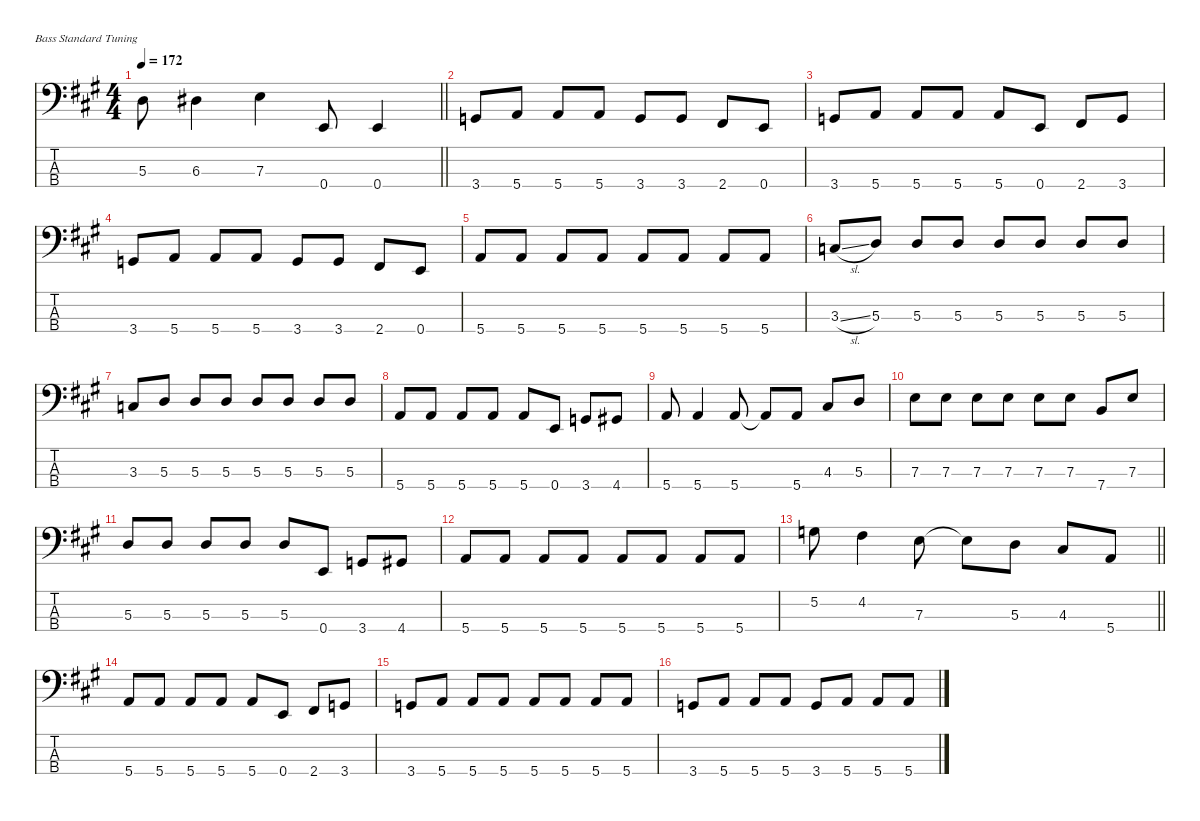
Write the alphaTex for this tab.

\defaultSystemsLayout 4
\hideDynamics
\bracketExtendMode nobrackets
\singleTrackTrackNamePolicy hidden
\multiTrackTrackNamePolicy hidden
\firstSystemTrackNameMode fullname
\firstSystemTrackNameOrientation horizontal
\otherSystemsTrackNameOrientation horizontal
\track ("Bass" "el.bs.") {instrument electricbasspick}
\staff {score tabs}
\tuning (G2 D2 A1 E1)
\ts (4 4)
\tempo 172
\clef f4
\barLineRight lightlight
\ks a
5.3{t acc forcenatural}.8{dy f beam Down} 6.3{acc #}.4{beam Down} 7.3{acc forcenatural}.4{beam Down} 0.4{acc forcenatural}.8{beam Up} 0.4{acc forcenatural}.4{beam Up} |
3.4{acc forcenatural}.8{beam Up} 5.4{acc forcenatural}.8{beam Up} 5.4{acc forcenatural}.8{beam Up} 5.4{acc forcenatural}.8{beam Up} 3.4{acc forcenatural}.8{beam Up} 3.4{acc forcenatural}.8{beam Up} 2.4{acc #}.8{beam Up} 0.4{acc forcenatural}.8{beam Up} |
3.4{acc forcenatural}.8{beam Up} 5.4{acc forcenatural}.8{beam Up} 5.4{acc forcenatural}.8{beam Up} 5.4{acc forcenatural}.8{beam Up} 5.4{acc forcenatural}.8{beam Up} 0.4{acc forcenatural}.8{beam Up} 2.4{acc #}.8{beam Up} 3.4{acc forcenatural}.8{beam Up} |
3.4{acc forcenatural}.8{beam Up} 5.4{acc forcenatural}.8{beam Up} 5.4{acc forcenatural}.8{beam Up} 5.4{acc forcenatural}.8{beam Up} 3.4{acc forcenatural}.8{beam Up} 3.4{acc forcenatural}.8{beam Up} 2.4{acc #}.8{beam Up} 0.4{acc forcenatural}.8{beam Up} |
5.4{acc forcenatural}.8{beam Up} 5.4{acc forcenatural}.8{beam Up} 5.4{acc forcenatural}.8{beam Up} 5.4{acc forcenatural}.8{beam Up} 5.4{acc forcenatural}.8{beam Up} 5.4{acc forcenatural}.8{beam Up} 5.4{acc forcenatural}.8{beam Up} 5.4{acc forcenatural}.8{beam Up} |
3.3{sl acc forcenatural}.8{beam Up} 5.3{acc forcenatural}.8{beam Up} 5.3{acc forcenatural}.8{beam Up} 5.3{acc forcenatural}.8{beam Up} 5.3{acc forcenatural}.8{beam Up} 5.3{acc forcenatural}.8{beam Up} 5.3{acc forcenatural}.8{beam Up} 5.3{acc forcenatural}.8{beam Up} |
3.3{acc forcenatural}.8{beam Up} 5.3{acc forcenatural}.8{beam Up} 5.3{acc forcenatural}.8{beam Up} 5.3{acc forcenatural}.8{beam Up} 5.3{acc forcenatural}.8{beam Up} 5.3{acc forcenatural}.8{beam Up} 5.3{acc forcenatural}.8{beam Up} 5.3{acc forcenatural}.8{beam Up} |
5.4{acc forcenatural}.8{beam Up} 5.4{acc forcenatural}.8{beam Up} 5.4{acc forcenatural}.8{beam Up} 5.4{acc forcenatural}.8{beam Up} 5.4{acc forcenatural}.8{beam Up} 0.4{acc forcenatural}.8{beam Up} 3.4{acc forcenatural}.8{beam Up} 4.4{acc #}.8{beam Up} |
5.4{acc forcenatural}.8{beam Up} 5.4{acc forcenatural}.4{beam Up} 5.4{acc forcenatural}.8{beam Up} 5.4{t acc forcenatural}.8{beam Up} 5.4{acc forcenatural}.8{beam Up} 4.3{acc #}.8{beam Up} 5.3{acc forcenatural}.8{beam Up} |
7.3{acc forcenatural}.8{beam Down} 7.3{acc forcenatural}.8{beam Down} 7.3{acc forcenatural}.8{beam Down} 7.3{acc forcenatural}.8{beam Down} 7.3{acc forcenatural}.8{beam Down} 7.3{acc forcenatural}.8{beam Down} 7.4{acc forcenatural}.8{beam Up} 7.3{acc forcenatural}.8{beam Up} |
5.3{acc forcenatural}.8{beam Up} 5.3{acc forcenatural}.8{beam Up} 5.3{acc forcenatural}.8{beam Up} 5.3{acc forcenatural}.8{beam Up} 5.3{acc forcenatural}.8{beam Up} 0.4{acc forcenatural}.8{beam Up} 3.4{acc forcenatural}.8{beam Up} 4.4{acc #}.8{beam Up} |
5.4{acc forcenatural}.8{beam Up} 5.4{acc forcenatural}.8{beam Up} 5.4{acc forcenatural}.8{beam Up} 5.4{acc forcenatural}.8{beam Up} 5.4{acc forcenatural}.8{beam Up} 5.4{acc forcenatural}.8{beam Up} 5.4{acc forcenatural}.8{beam Up} 5.4{acc forcenatural}.8{beam Up} |
\barLineRight lightlight
5.2{acc forcenatural}.8{beam Down} 4.2{acc #}.4{beam Down} 7.3{acc forcenatural}.8{beam Down} 7.3{t acc forcenatural}.8{beam Down} 5.3{acc forcenatural}.8{beam Down} 4.3{acc #}.8{beam Up} 5.4{acc forcenatural}.8{beam Up} |
5.4{acc forcenatural}.8{beam Up} 5.4{acc forcenatural}.8{beam Up} 5.4{acc forcenatural}.8{beam Up} 5.4{acc forcenatural}.8{beam Up} 5.4{acc forcenatural}.8{beam Up} 0.4{acc forcenatural}.8{beam Up} 2.4{acc #}.8{beam Up} 3.4{acc forcenatural}.8{beam Up} |
3.4{acc forcenatural}.8{beam Up} 5.4{acc forcenatural}.8{beam Up} 5.4{acc forcenatural}.8{beam Up} 5.4{acc forcenatural}.8{beam Up} 5.4{acc forcenatural}.8{beam Up} 5.4{acc forcenatural}.8{beam Up} 5.4{acc forcenatural}.8{beam Up} 5.4{acc forcenatural}.8{beam Up} |
3.4{acc forcenatural}.8{beam Up} 5.4{acc forcenatural}.8{beam Up} 5.4{acc forcenatural}.8{beam Up} 5.4{acc forcenatural}.8{beam Up} 3.4{acc forcenatural}.8{beam Up} 5.4{acc forcenatural}.8{beam Up} 5.4{acc forcenatural}.8{beam Up} 5.4{acc forcenatural}.8{beam Up}
